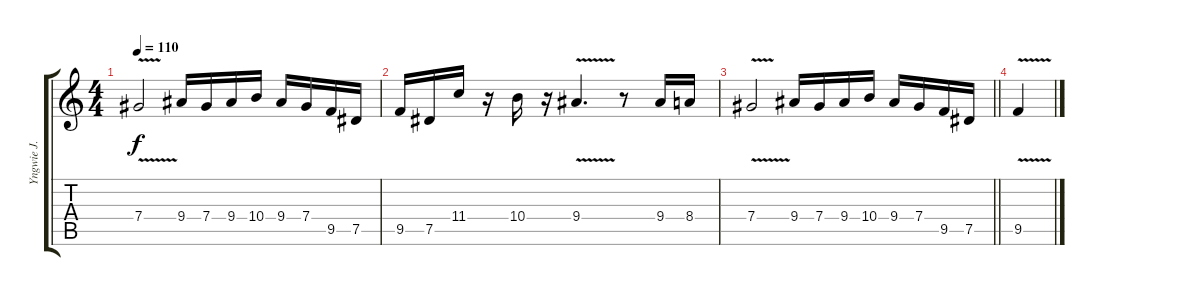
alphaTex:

\track ("Yngwie J. Malmsteen" "Yngwie J. ") {instrument overdrivenguitar}
\staff {score tabs}
\tuning (Eb4 Bb3 Gb3 Db3 Ab2 Eb2) {hide}
\ts (4 4)
\tempo 110
\clef g2
\ks c
7.4{v}.2{dy f} 9.4.16 7.4.16 9.4.16 10.4.16 9.4.16 7.4.16 9.5.16 7.5.16 |
9.5.16 7.5.16 11.4.16 r.16 10.4.16 r.16 9.4{v}.4{d} r.8 9.4.16 8.4.16 |
\barLineRight lightlight
7.4{v}.2 9.4.16 7.4.16 9.4.16 10.4.16 9.4.16 7.4.16 9.5.16 7.5.16 |
9.5{v}.4
